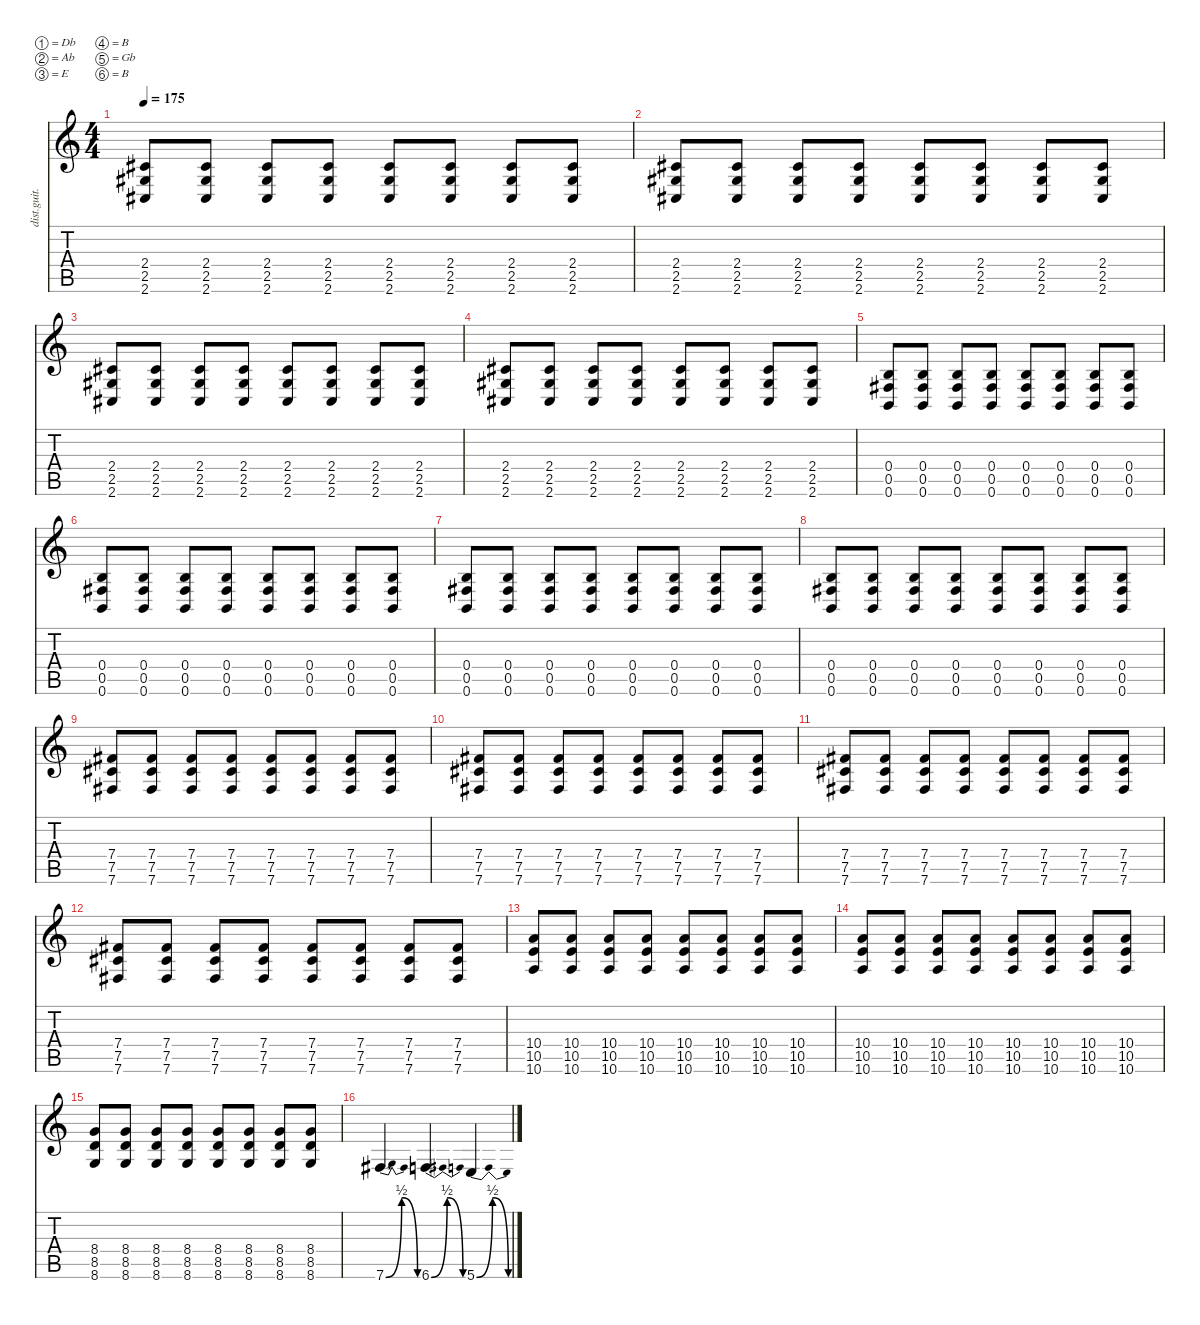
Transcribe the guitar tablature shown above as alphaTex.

\defaultSystemsLayout 4
\hideDynamics
\bracketExtendMode nobrackets
\track ("riff" "dist.guit.") {instrument distortionguitar}
\staff {score tabs}
\tuning (Db4 Ab3 E3 B2 Gb2 B1)
\ts (4 4)
\tempo 175
\clef g2
\ks c
(2.6{acc #} 2.5{acc #} 2.4{acc #}).8{dy mf beam Up} (2.6{acc #} 2.5{acc #} 2.4{acc #}).8{beam Up} (2.6{acc #} 2.5{acc #} 2.4{acc #}).8{beam Up} (2.6{acc #} 2.5{acc #} 2.4{acc #}).8{beam Up} (2.6{acc #} 2.5{acc #} 2.4{acc #}).8{beam Up} (2.6{acc #} 2.5{acc #} 2.4{acc #}).8{beam Up} (2.6{acc #} 2.5{acc #} 2.4{acc #}).8{beam Up} (2.6{acc #} 2.5{acc #} 2.4{acc #}).8{beam Up} |
(2.6{acc #} 2.5{acc #} 2.4{acc #}).8{beam Up} (2.6{acc #} 2.5{acc #} 2.4{acc #}).8{beam Up} (2.6{acc #} 2.5{acc #} 2.4{acc #}).8{beam Up} (2.6{acc #} 2.5{acc #} 2.4{acc #}).8{beam Up} (2.6{acc #} 2.5{acc #} 2.4{acc #}).8{beam Up} (2.6{acc #} 2.5{acc #} 2.4{acc #}).8{beam Up} (2.6{acc #} 2.5{acc #} 2.4{acc #}).8{beam Up} (2.6{acc #} 2.5{acc #} 2.4{acc #}).8{beam Up} |
(2.6{acc #} 2.5{acc #} 2.4{acc #}).8{beam Up} (2.6{acc #} 2.5{acc #} 2.4{acc #}).8{beam Up} (2.6{acc #} 2.5{acc #} 2.4{acc #}).8{beam Up} (2.6{acc #} 2.5{acc #} 2.4{acc #}).8{beam Up} (2.6{acc #} 2.5{acc #} 2.4{acc #}).8{beam Up} (2.6{acc #} 2.5{acc #} 2.4{acc #}).8{beam Up} (2.6{acc #} 2.5{acc #} 2.4{acc #}).8{beam Up} (2.6{acc #} 2.5{acc #} 2.4{acc #}).8{beam Up} |
(2.6{acc #} 2.5{acc #} 2.4{acc #}).8{beam Up} (2.6{acc #} 2.5{acc #} 2.4{acc #}).8{beam Up} (2.6{acc #} 2.5{acc #} 2.4{acc #}).8{beam Up} (2.6{acc #} 2.5{acc #} 2.4{acc #}).8{beam Up} (2.6{acc #} 2.5{acc #} 2.4{acc #}).8{beam Up} (2.6{acc #} 2.5{acc #} 2.4{acc #}).8{beam Up} (2.6{acc #} 2.5{acc #} 2.4{acc #}).8{beam Up} (2.6{acc #} 2.5{acc #} 2.4{acc #}).8{beam Up} |
(0.6 0.5{acc #} 0.4).8{beam Up} (0.6 0.5{acc #} 0.4).8{beam Up} (0.6 0.5{acc #} 0.4).8{beam Up} (0.6 0.5{acc #} 0.4).8{beam Up} (0.6 0.5{acc #} 0.4).8{beam Up} (0.6 0.5{acc #} 0.4).8{beam Up} (0.6 0.5{acc #} 0.4).8{beam Up} (0.6 0.5{acc #} 0.4).8{beam Up} |
(0.6 0.5{acc #} 0.4).8{beam Up} (0.6 0.5{acc #} 0.4).8{beam Up} (0.6 0.5{acc #} 0.4).8{beam Up} (0.6 0.5{acc #} 0.4).8{beam Up} (0.6 0.5{acc #} 0.4).8{beam Up} (0.6 0.5{acc #} 0.4).8{beam Up} (0.6 0.5{acc #} 0.4).8{beam Up} (0.6 0.5{acc #} 0.4).8{beam Up} |
(0.6 0.5{acc #} 0.4).8{beam Up} (0.6 0.5{acc #} 0.4).8{beam Up} (0.6 0.5{acc #} 0.4).8{beam Up} (0.6 0.5{acc #} 0.4).8{beam Up} (0.6 0.5{acc #} 0.4).8{beam Up} (0.6 0.5{acc #} 0.4).8{beam Up} (0.6 0.5{acc #} 0.4).8{beam Up} (0.6 0.5{acc #} 0.4).8{beam Up} |
(0.6 0.5{acc #} 0.4).8{beam Up} (0.6 0.5{acc #} 0.4).8{beam Up} (0.6 0.5{acc #} 0.4).8{beam Up} (0.6 0.5{acc #} 0.4).8{beam Up} (0.6 0.5{acc #} 0.4).8{beam Up} (0.6 0.5{acc #} 0.4).8{beam Up} (0.6 0.5{acc #} 0.4).8{beam Up} (0.6 0.5{acc #} 0.4).8{beam Up} |
(7.6{acc #} 7.5{acc #} 7.4{acc #}).8{beam Up} (7.6{acc #} 7.5{acc #} 7.4{acc #}).8{beam Up} (7.6{acc #} 7.5{acc #} 7.4{acc #}).8{beam Up} (7.6{acc #} 7.5{acc #} 7.4{acc #}).8{beam Up} (7.6{acc #} 7.5{acc #} 7.4{acc #}).8{beam Up} (7.6{acc #} 7.5{acc #} 7.4{acc #}).8{beam Up} (7.6{acc #} 7.5{acc #} 7.4{acc #}).8{beam Up} (7.6{acc #} 7.5{acc #} 7.4{acc #}).8{beam Up} |
(7.6{acc #} 7.5{acc #} 7.4{acc #}).8{beam Up} (7.6{acc #} 7.5{acc #} 7.4{acc #}).8{beam Up} (7.6{acc #} 7.5{acc #} 7.4{acc #}).8{beam Up} (7.6{acc #} 7.5{acc #} 7.4{acc #}).8{beam Up} (7.6{acc #} 7.5{acc #} 7.4{acc #}).8{beam Up} (7.6{acc #} 7.5{acc #} 7.4{acc #}).8{beam Up} (7.6{acc #} 7.5{acc #} 7.4{acc #}).8{beam Up} (7.6{acc #} 7.5{acc #} 7.4{acc #}).8{beam Up} |
(7.6{acc #} 7.5{acc #} 7.4{acc #}).8{beam Up} (7.6{acc #} 7.5{acc #} 7.4{acc #}).8{beam Up} (7.6{acc #} 7.5{acc #} 7.4{acc #}).8{beam Up} (7.6{acc #} 7.5{acc #} 7.4{acc #}).8{beam Up} (7.6{acc #} 7.5{acc #} 7.4{acc #}).8{beam Up} (7.6{acc #} 7.5{acc #} 7.4{acc #}).8{beam Up} (7.6{acc #} 7.5{acc #} 7.4{acc #}).8{beam Up} (7.6{acc #} 7.5{acc #} 7.4{acc #}).8{beam Up} |
(7.6{acc #} 7.5{acc #} 7.4{acc #}).8{beam Up} (7.6{acc #} 7.5{acc #} 7.4{acc #}).8{beam Up} (7.6{acc #} 7.5{acc #} 7.4{acc #}).8{beam Up} (7.6{acc #} 7.5{acc #} 7.4{acc #}).8{beam Up} (7.6{acc #} 7.5{acc #} 7.4{acc #}).8{beam Up} (7.6{acc #} 7.5{acc #} 7.4{acc #}).8{beam Up} (7.6{acc #} 7.5{acc #} 7.4{acc #}).8{beam Up} (7.6{acc #} 7.5{acc #} 7.4{acc #}).8{beam Up} |
(10.6 10.5 10.4).8{beam Up} (10.6 10.5 10.4).8{beam Up} (10.6 10.5 10.4).8{beam Up} (10.6 10.5 10.4).8{beam Up} (10.6 10.5 10.4).8{beam Up} (10.6 10.5 10.4).8{beam Up} (10.6 10.5 10.4).8{beam Up} (10.6 10.5 10.4).8{beam Up} |
(10.6 10.5 10.4).8{beam Up} (10.6 10.5 10.4).8{beam Up} (10.6 10.5 10.4).8{beam Up} (10.6 10.5 10.4).8{beam Up} (10.6 10.5 10.4).8{beam Up} (10.6 10.5 10.4).8{beam Up} (10.6 10.5 10.4).8{beam Up} (10.6 10.5 10.4).8{beam Up} |
(8.6 8.5 8.4).8{beam Up} (8.6 8.5 8.4).8{beam Up} (8.6 8.5 8.4).8{beam Up} (8.6 8.5 8.4).8{beam Up} (8.6 8.5 8.4).8{beam Up} (8.6 8.5 8.4).8{beam Up} (8.6 8.5 8.4).8{beam Up} (8.6 8.5 8.4).8{beam Up} |
7.6{be (bendrelease 0 0 10.2 2 20.4 2 30 0) acc #}.4{d beam Up} 6.6{be (bendrelease 0 0 10.2 2 20.4 2 30 0)}.4{d beam Up} 5.6{be (bendrelease 0 0 10.2 2 20.4 2 30 0)}.4{beam Up}
